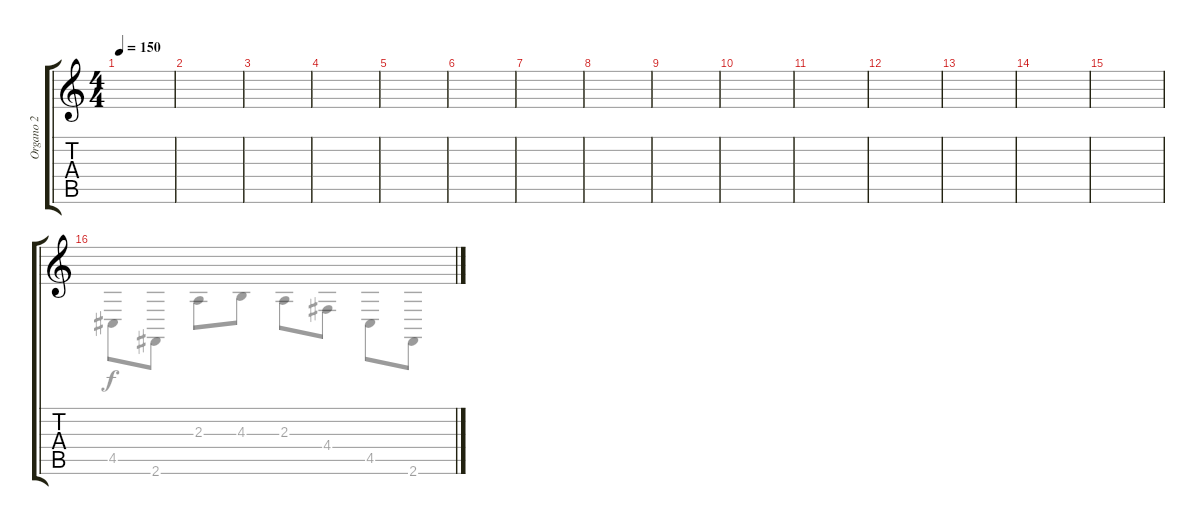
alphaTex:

\track ("Organo 2" "Organo 2") {instrument lead1square}
\staff {score tabs}
\tuning (E4 B3 G3 D3 A2 E2) {hide}
\voice
\ts (4 4)
\tempo 150
\clef g2
\ks c
|
|
|
|
|
|
|
|
|
|
|
|
|
|
|
\voice
\clef g2
\ks c
|
|
|
|
|
|
|
|
|
|
|
|
|
|
|
4.5.8 2.6.8 2.3.8 4.3.8 2.3.8 4.4.8 4.5.8 2.6.8
